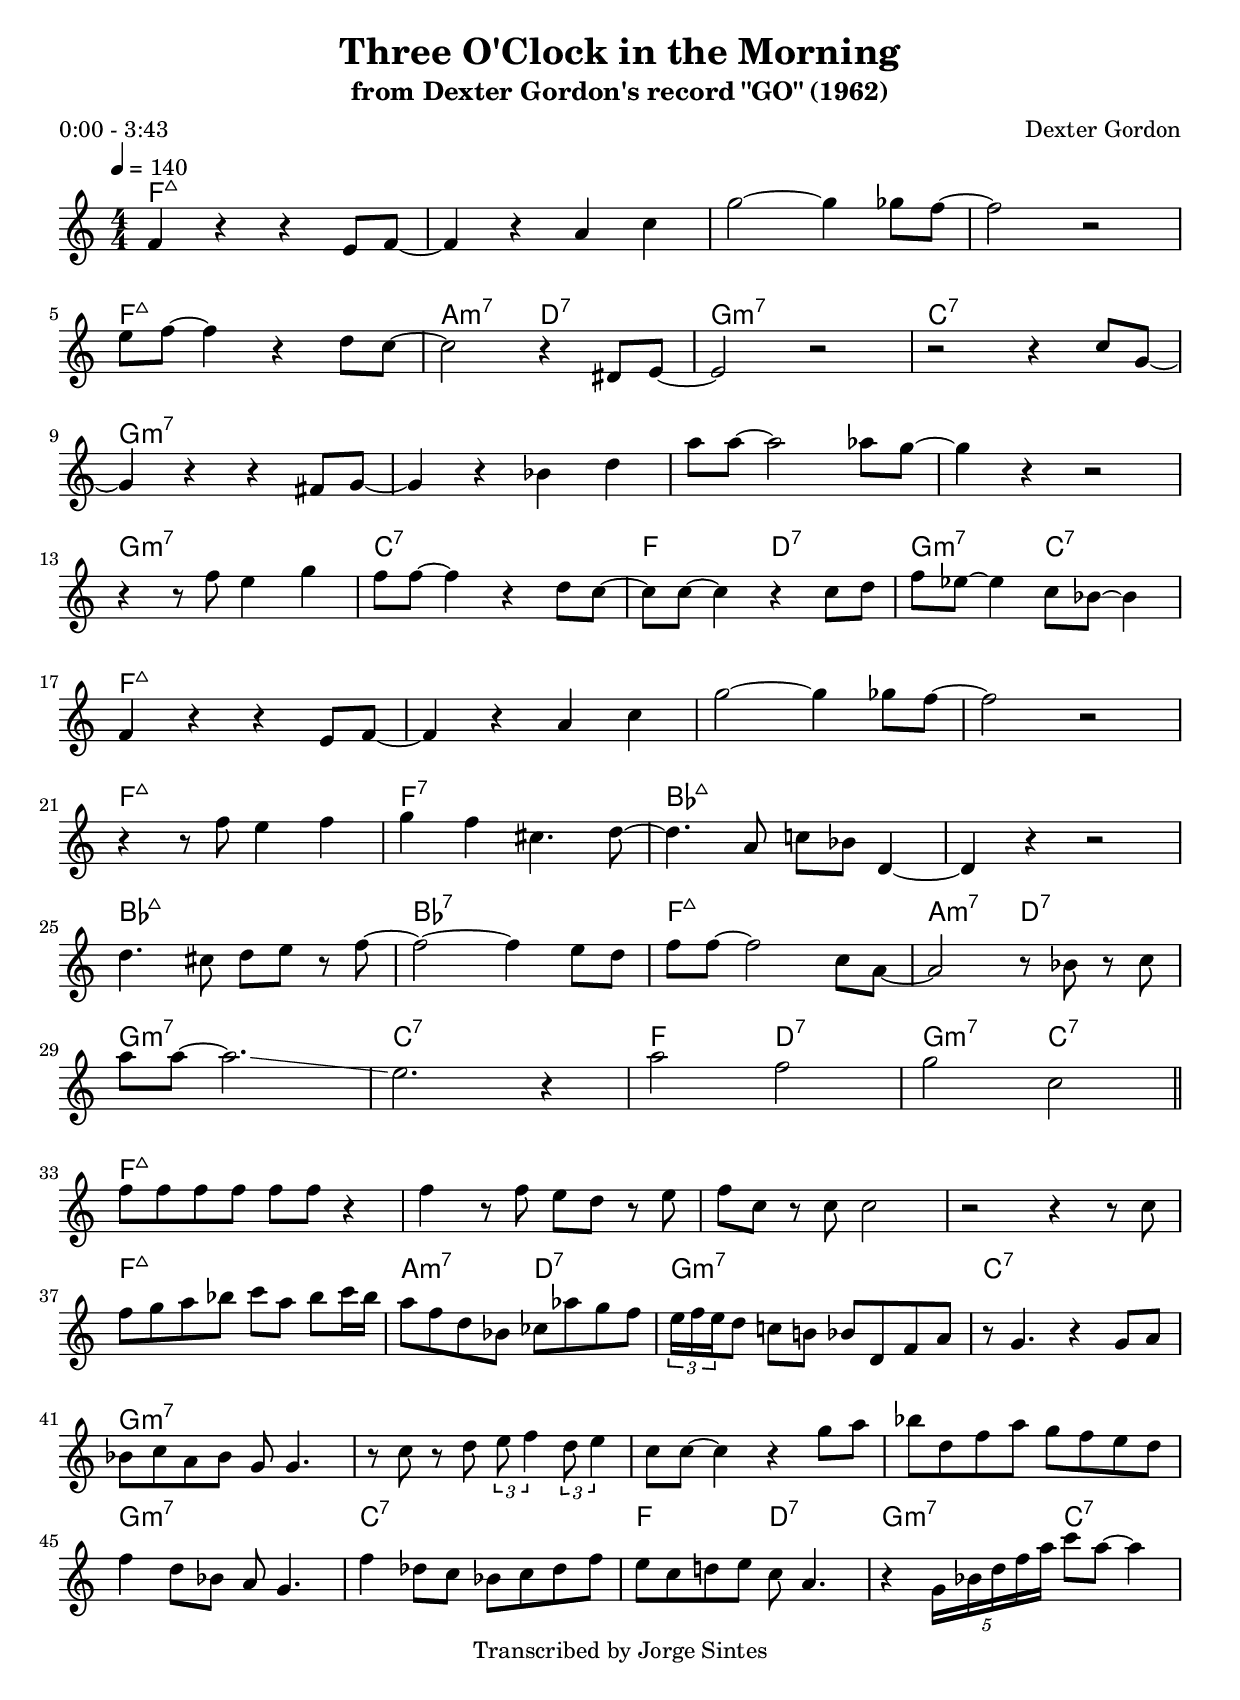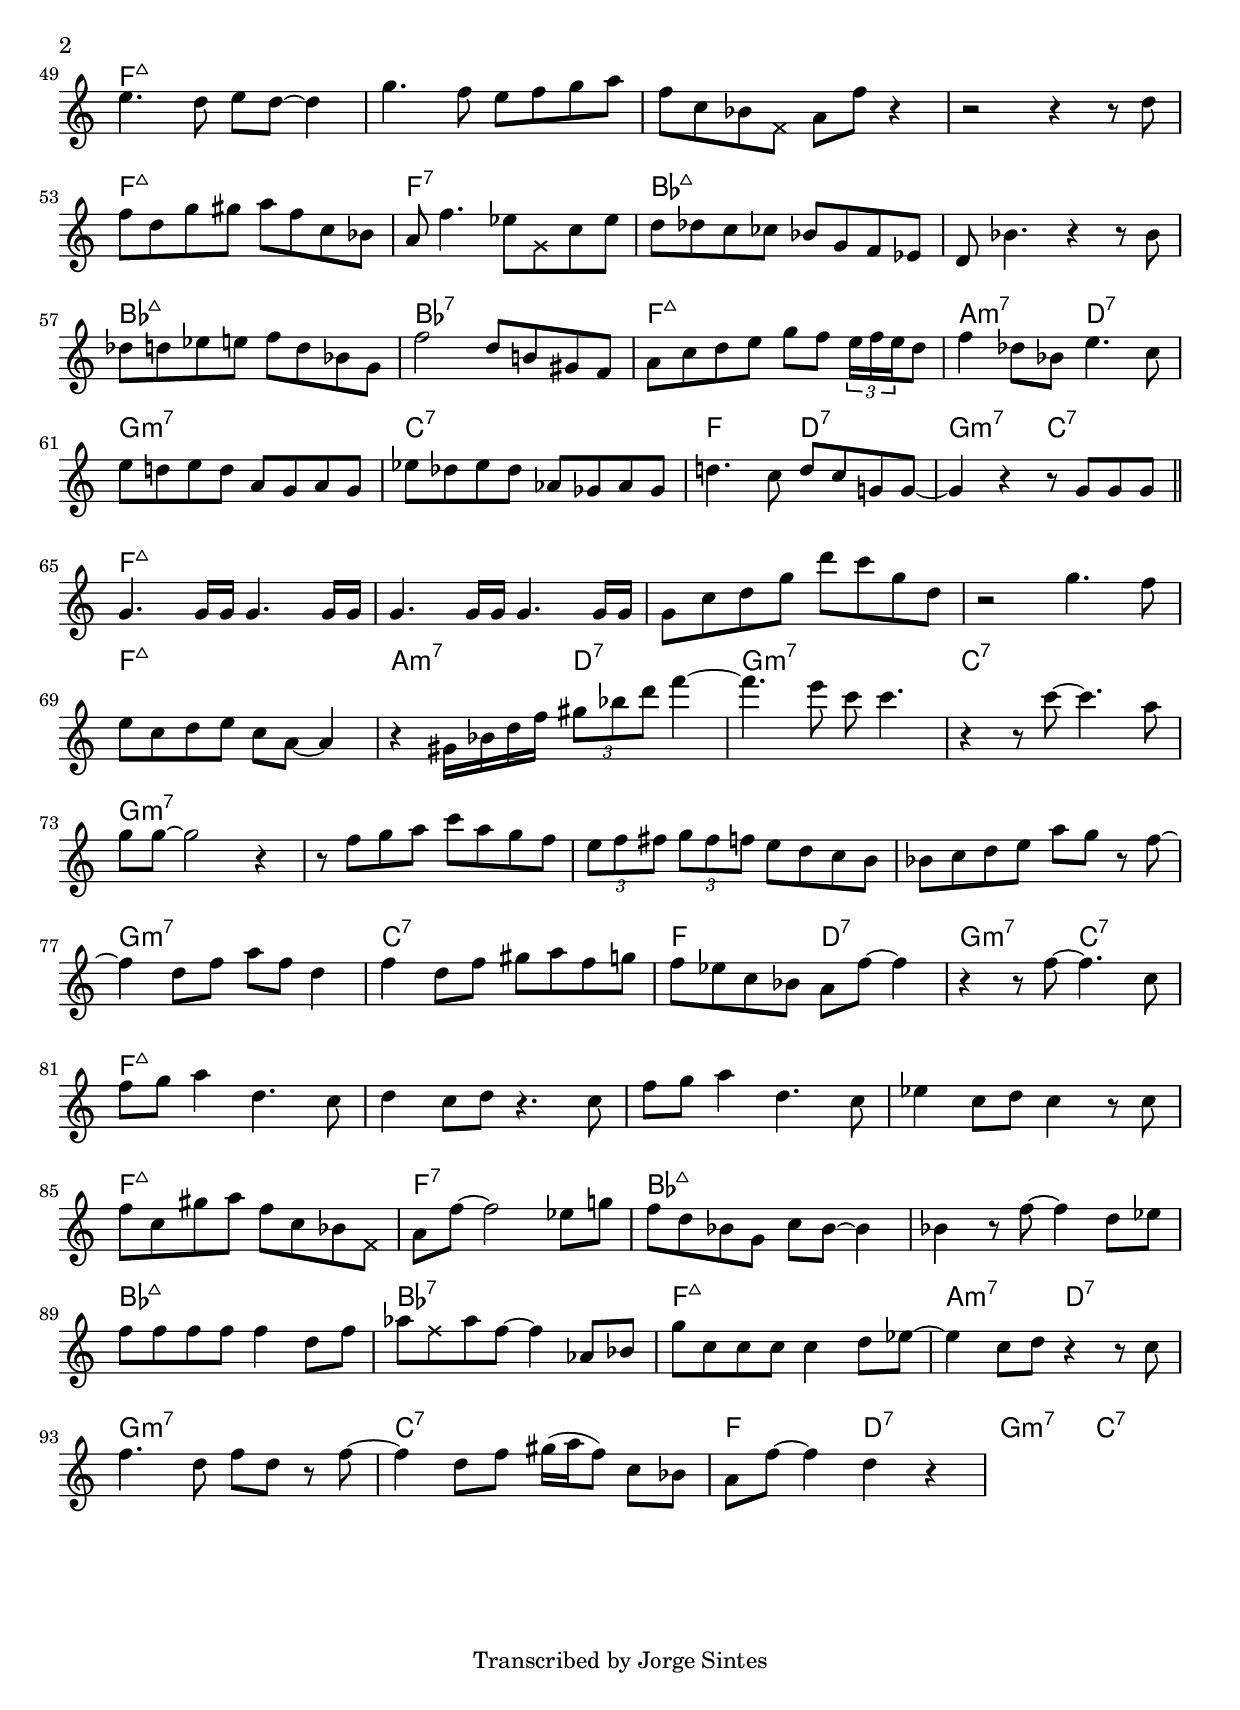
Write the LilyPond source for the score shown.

\version "2.24.3"

% \include "jazzchords.ily"
% \include "lilyjazz.ily"
% \include "jazzextras.ily"

\header {
  dedication = ""
  title = "Three O'Clock in the Morning"
  subtitle = "from Dexter Gordon's record \"GO\" (1962)"
  composer = "Dexter Gordon"
  poet = "0:00 - 3:43"
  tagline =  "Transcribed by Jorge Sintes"
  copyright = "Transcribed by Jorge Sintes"
}

melody = \relative c' {
  \numericTimeSignature\time 4/4
  \tempo 4 = 140
  \clef treble
  \accidentalStyle modern

  f4 r r e8 f ~ | f4 r a c | g'2 ~ g4 ges8 f ~ | f2 r | \break
  e8 f ~ f4 r d8 c ~ | c2 r4  dis,8 e ~ | e2 r | r2 r4 c'8 g ~ | \break
  g4 r r fis8 g ~ | g4 r bes4 d | a'8 a ~ a2 aes8 g ~ |  g4 r r2 | \break
  r4 r8 f e4 g | f8 f ~ f4 r d8  c ~ | c c ~ c4  r c8 d | f ees ~ ees4 c8 bes ~ bes4 | \break
  f4 r r e8 f ~ | f4 r a c | g'2 ~ g4 ges8 f ~ | f2 r | \break
  r4 r8 f e4 f | g f cis4. d8 ~ | d4. a8 c bes d,4 ~ | d r4 r2 | \break
  d'4. cis8 d8 e r f ~ | f2 ~ f4 e8 d | f f ~ f2 c8 a8 ~ | a2 r8 bes r c |  \break
  a'8 a ~ a2. \glissando | e2. r4 | a2 f | g c, \bar "||" \break
  
  f8 f f f f f r4 | f4 r8 f e8 d r e | f c r c c2 | r2 r4 r8 c | \break
  f g a bes c a bes c16 bes | a8 f d bes ces aes' g f | \tuplet 3/2 {e16 f e} d8 c b bes d, f a | r g4. r4 g8 a | \break
  bes c a bes g g4. | r8 c r d \tuplet 3/2 {e8 f4} \tuplet 3/2 {d8 e4} | c8 c ~ c4 r g'8 a | bes d, f a g f e d | \break
  f4 d8 bes a g4. | f'4 des8 c bes c des f | e c d e c a4. |   r4 \tuplet 5/4 {g16 bes d f a} c8 a ~ a4 | \break
  e4. d8 e d ~ d4 | g4. f8 e f g a | f c bes \xNote f a f' r4 | r2 r4 r8 d | \break
  f d g gis a f c bes | a f'4. ees8 \xNote g, c ees | d des c ces bes g f ees | d bes'4. r4 r8 bes | \break
  des d ees e f d bes g | f'2 d8 b gis f | a c d e g f8 \tuplet 3/2 {e16 f e} d8 |  f4 des8 bes e4. c8 | \break
  e d e d a g a g | ees' des ees des aes ges aes ges | d'4. c8 d c g g ~ | g4 r4 r8 g g g \bar "||" \break

  g4. g16 g g4. g16 g16 | g4. g16 g16 g4. g16 g16 | g8 c d g d' c g d | r2 g4. f8 | \break
  e c d e c a ~ a4 | r4 gis16 bes d f \tuplet 3/2 {gis8 bes d} f4 ~ | f4. e8 c8 c4. | r4 r8 c~ c4. a8 | \break
  g8 g ~ g2 r4 | r8 f g a c a g f | \tuplet 3/2 {e f fis } \tuplet 3/2 {g fis f } e d c b | bes c d e a g r8 f ~ | \break
  f4 d8 f a f d4 |  f4 d8 f gis a f g | f ees c bes a f' ~ f4 | r4 r8 f ~ f4. c8 | \break
  f g a4 d,4. c8 | d4 c8 d r4. c8 | f g a4 d,4. c8 | ees4 c8 d c4 r8 c | \break
  f c gis' a f c bes \xNote f | a f' ~ f2 ees8 g | f d bes g c bes ~ bes4 | bes4 r8 f'8 ~ f4 d8 ees | \break
  f f f f f4 d8 f | aes \xNote f aes f ~ f4 aes,8 bes | g' c, c c c4 d8 ees ~ | ees4 c8 d r4 r8 c | \break
  f4. d8 f d r8 f ~ | f4 d8 f gis16( a f8) c bes | a f' ~ f4 d r |

}

harmonies = \chordmode {
  f1:7+ | f:7+ | f:7+ | f:7+ |
  f1:7+ | a2:m7 d:7 | g1:m7 | c:7 |
  g:m7 | g:m7 | g:m7 | g:m7 |
  g:m7 | c:7 | f2 d:7 | g:m7 c:7 |
  f1:7+ | f:7+ | f:7+ | f:7+ |
  f1:7+ | f:7 | bes:7+ | bes:7+ |
  bes:7+ | bes:7 | f:7+ | a2:m7 d:7 |
  g1:m7 | c:7 | f2 d:7 | g:m7 c:7 |
}

\score {
  <<
    \new ChordNames {
      \set chordChanges = ##t

      \harmonies
      \harmonies
      \harmonies

    }
    \new Staff \melody
  >>
}

\paper{
  top-margin = 10
  bottom-margin = 10
}

\layout{
  indent = 0\mm
}